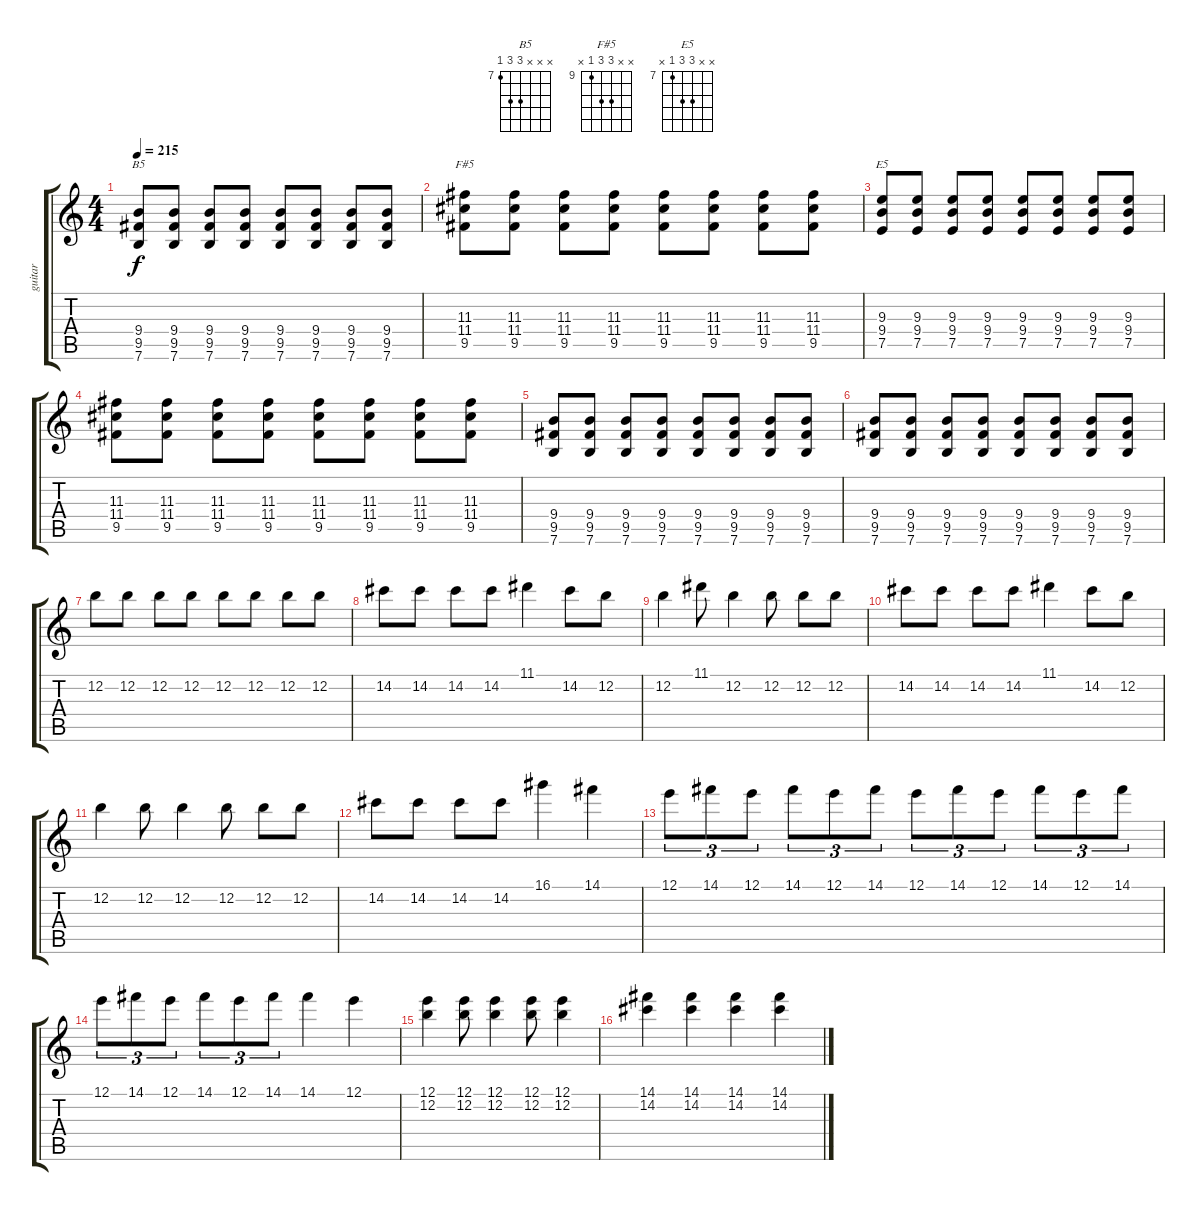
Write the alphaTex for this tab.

\track ("guitar" "guitar") {instrument overdrivenguitar}
\staff {score tabs}
\tuning (E4 B3 G3 D3 A2 E2) {hide}
\chord ("B5" x x x 9 9 7) {firstfret 7}
\chord ("F#5" x x 11 11 9 x) {firstfret 9}
\chord ("E5" x x 9 9 7 x) {firstfret 7}
\ts (4 4)
\tempo 215
\clef g2
\ks c
(9.4 9.5 7.6).8{ch "B5" dy f} (9.4 9.5 7.6).8 (9.4 9.5 7.6).8 (9.4 9.5 7.6).8 (9.4 9.5 7.6).8 (9.4 9.5 7.6).8 (9.4 9.5 7.6).8 (9.4 9.5 7.6).8 |
(11.3 11.4 9.5).8{ch "F#5"} (11.3 11.4 9.5).8 (11.3 11.4 9.5).8 (11.3 11.4 9.5).8 (11.3 11.4 9.5).8 (11.3 11.4 9.5).8 (11.3 11.4 9.5).8 (11.3 11.4 9.5).8 |
(9.3 9.4 7.5).8{ch "E5"} (9.3 9.4 7.5).8 (9.3 9.4 7.5).8 (9.3 9.4 7.5).8 (9.3 9.4 7.5).8 (9.3 9.4 7.5).8 (9.3 9.4 7.5).8 (9.3 9.4 7.5).8 |
(11.3 11.4 9.5).8 (11.3 11.4 9.5).8 (11.3 11.4 9.5).8 (11.3 11.4 9.5).8 (11.3 11.4 9.5).8 (11.3 11.4 9.5).8 (11.3 11.4 9.5).8 (11.3 11.4 9.5).8 |
(9.4 9.5 7.6).8 (9.4 9.5 7.6).8 (9.4 9.5 7.6).8 (9.4 9.5 7.6).8 (9.4 9.5 7.6).8 (9.4 9.5 7.6).8 (9.4 9.5 7.6).8 (9.4 9.5 7.6).8 |
(9.4 9.5 7.6).8 (9.4 9.5 7.6).8 (9.4 9.5 7.6).8 (9.4 9.5 7.6).8 (9.4 9.5 7.6).8 (9.4 9.5 7.6).8 (9.4 9.5 7.6).8 (9.4 9.5 7.6).8 |
12.2.8 12.2.8 12.2.8 12.2.8 12.2.8 12.2.8 12.2.8 12.2.8 |
14.2.8 14.2.8 14.2.8 14.2.8 11.1.4 14.2.8 12.2.8 |
12.2.4 11.1.8 12.2.4 12.2.8 12.2.8 12.2.8 |
14.2.8 14.2.8 14.2.8 14.2.8 11.1.4 14.2.8 12.2.8 |
12.2.4 12.2.8 12.2.4 12.2.8 12.2.8 12.2.8 |
14.2.8 14.2.8 14.2.8 14.2.8 16.1.4 14.1.4 |
12.1.8{tu (3 2)} 14.1.8{tu (3 2)} 12.1.8{tu (3 2)} 14.1.8{tu (3 2)} 12.1.8{tu (3 2)} 14.1.8{tu (3 2)} 12.1.8{tu (3 2)} 14.1.8{tu (3 2)} 12.1.8{tu (3 2)} 14.1.8{tu (3 2)} 12.1.8{tu (3 2)} 14.1.8{tu (3 2)} |
12.1.8{tu (3 2)} 14.1.8{tu (3 2)} 12.1.8{tu (3 2)} 14.1.8{tu (3 2)} 12.1.8{tu (3 2)} 14.1.8{tu (3 2)} 14.1.4 12.1.4 |
(12.1 12.2).4 (12.1 12.2).8 (12.1 12.2).4 (12.1 12.2).8 (12.1 12.2).4 |
(14.1 14.2).4 (14.1 14.2).4 (14.1 14.2).4 (14.1 14.2).4
